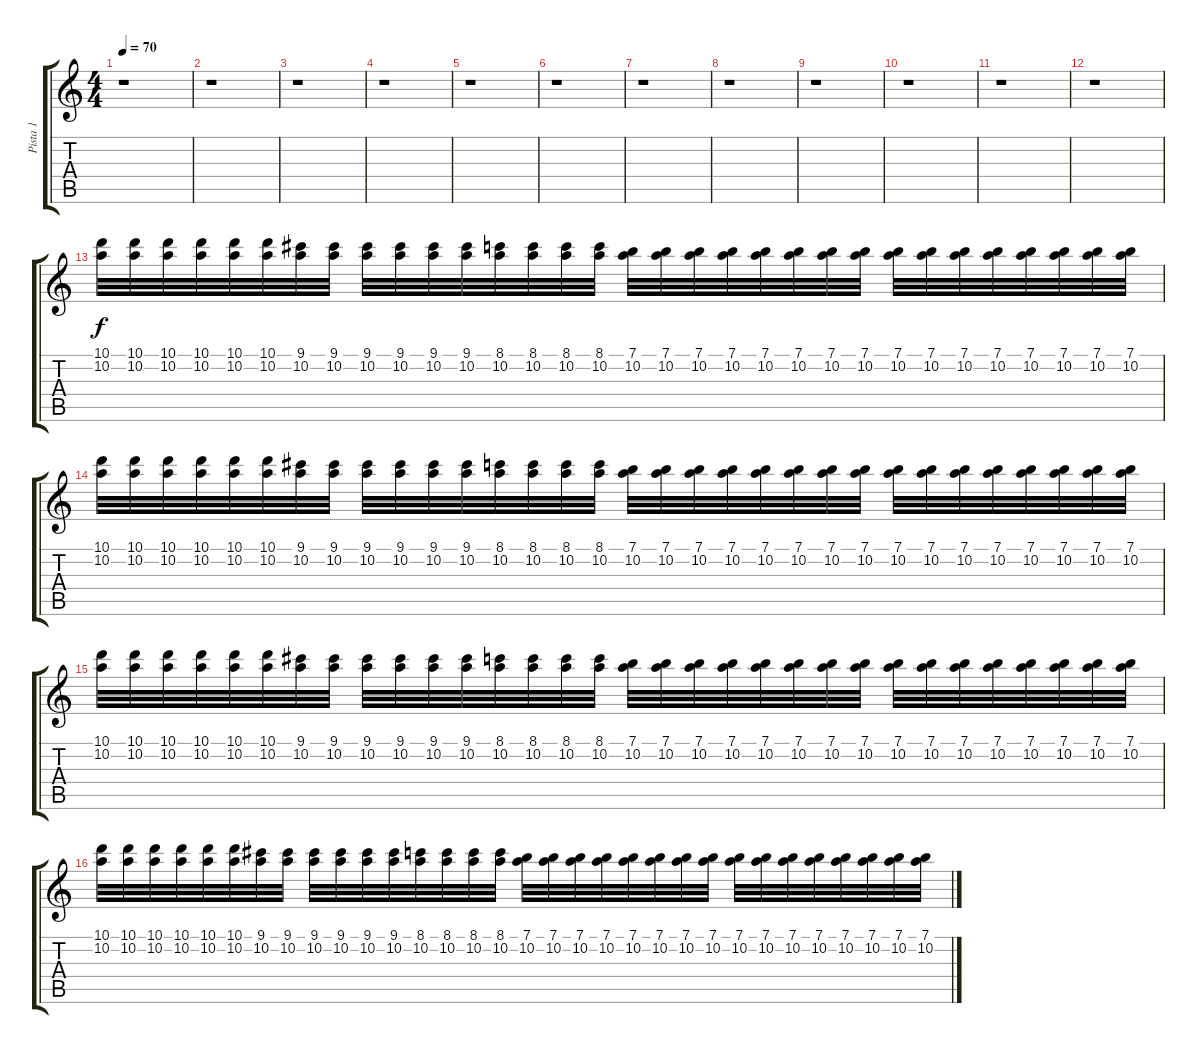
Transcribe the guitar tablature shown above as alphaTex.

\track ("Pista 1" "Pista 1") {instrument distortionguitar}
\staff {score tabs}
\tuning (E4 B3 G3 D3 A2 E2) {hide}
\ts (4 4)
\tempo 70
\clef g2
\ks c
r.1{dy f} |
r.1 |
r.1 |
r.1 |
r.1 |
r.1 |
r.1 |
r.1 |
r.1 |
r.1 |
r.1 |
r.1 |
(10.1 10.2).32 (10.1 10.2).32 (10.1 10.2).32 (10.1 10.2).32 (10.1 10.2).32 (10.1 10.2).32 (9.1 10.2).32 (9.1 10.2).32 (9.1 10.2).32 (9.1 10.2).32 (9.1 10.2).32 (9.1 10.2).32 (8.1 10.2).32 (8.1 10.2).32 (8.1 10.2).32 (8.1 10.2).32 (7.1 10.2).32 (7.1 10.2).32 (7.1 10.2).32 (7.1 10.2).32 (7.1 10.2).32 (7.1 10.2).32 (7.1 10.2).32 (7.1 10.2).32 (7.1 10.2).32 (7.1 10.2).32 (7.1 10.2).32 (7.1 10.2).32 (7.1 10.2).32 (7.1 10.2).32 (7.1 10.2).32 (7.1 10.2).32 |
(10.1 10.2).32 (10.1 10.2).32 (10.1 10.2).32 (10.1 10.2).32 (10.1 10.2).32 (10.1 10.2).32 (9.1 10.2).32 (9.1 10.2).32 (9.1 10.2).32 (9.1 10.2).32 (9.1 10.2).32 (9.1 10.2).32 (8.1 10.2).32 (8.1 10.2).32 (8.1 10.2).32 (8.1 10.2).32 (7.1 10.2).32 (7.1 10.2).32 (7.1 10.2).32 (7.1 10.2).32 (7.1 10.2).32 (7.1 10.2).32 (7.1 10.2).32 (7.1 10.2).32 (7.1 10.2).32 (7.1 10.2).32 (7.1 10.2).32 (7.1 10.2).32 (7.1 10.2).32 (7.1 10.2).32 (7.1 10.2).32 (7.1 10.2).32 |
(10.1 10.2).32 (10.1 10.2).32 (10.1 10.2).32 (10.1 10.2).32 (10.1 10.2).32 (10.1 10.2).32 (9.1 10.2).32 (9.1 10.2).32 (9.1 10.2).32 (9.1 10.2).32 (9.1 10.2).32 (9.1 10.2).32 (8.1 10.2).32 (8.1 10.2).32 (8.1 10.2).32 (8.1 10.2).32 (7.1 10.2).32 (7.1 10.2).32 (7.1 10.2).32 (7.1 10.2).32 (7.1 10.2).32 (7.1 10.2).32 (7.1 10.2).32 (7.1 10.2).32 (7.1 10.2).32 (7.1 10.2).32 (7.1 10.2).32 (7.1 10.2).32 (7.1 10.2).32 (7.1 10.2).32 (7.1 10.2).32 (7.1 10.2).32 |
(10.1 10.2).32 (10.1 10.2).32 (10.1 10.2).32 (10.1 10.2).32 (10.1 10.2).32 (10.1 10.2).32 (9.1 10.2).32 (9.1 10.2).32 (9.1 10.2).32 (9.1 10.2).32 (9.1 10.2).32 (9.1 10.2).32 (8.1 10.2).32 (8.1 10.2).32 (8.1 10.2).32 (8.1 10.2).32 (7.1 10.2).32 (7.1 10.2).32 (7.1 10.2).32 (7.1 10.2).32 (7.1 10.2).32 (7.1 10.2).32 (7.1 10.2).32 (7.1 10.2).32 (7.1 10.2).32 (7.1 10.2).32 (7.1 10.2).32 (7.1 10.2).32 (7.1 10.2).32 (7.1 10.2).32 (7.1 10.2).32 (7.1 10.2).32
